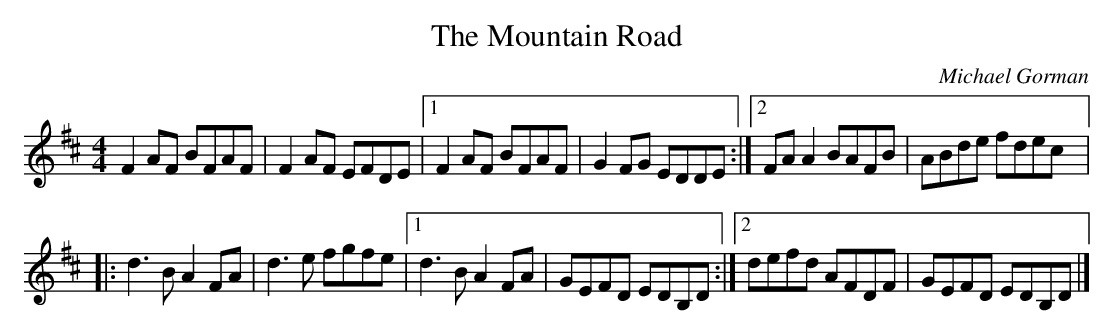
X:1
T:The Mountain Road
C:Michael Gorman
M:4/4
K:D
F2AF BFAF|F2AF EFDE|1 F2AF BFAF|G2FG EDDE:|2 FAA2 BAFB|ABde fdec|:
d3B A2FA|d3e fgfe|1 d3B A2FA|GEFD EDB,D:|2 defd AFDF|GEFD EDB,D|]
